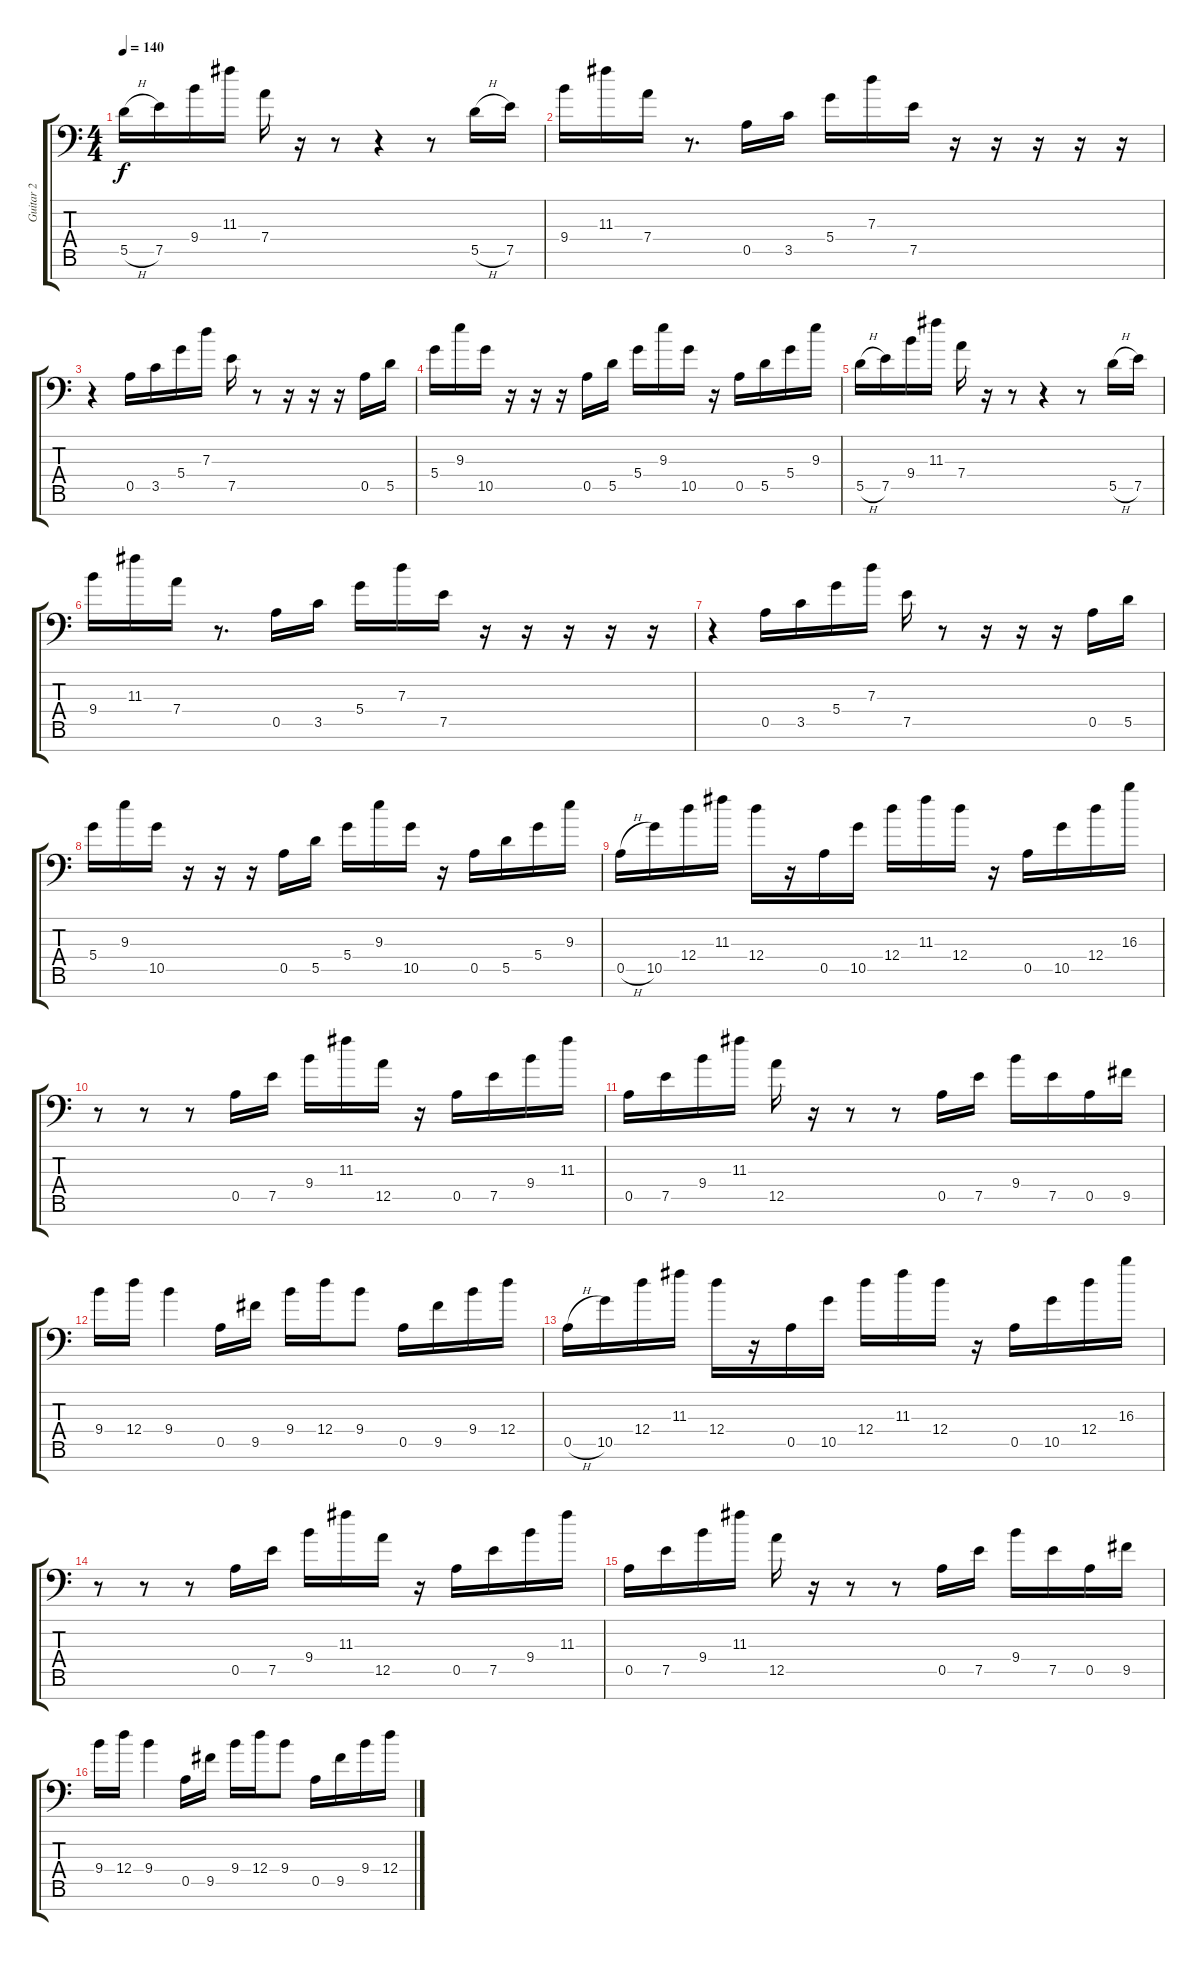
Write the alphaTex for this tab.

\track ("Guitar 2" "Guitar 2") {instrument distortionguitar}
\staff {score tabs}
\tuning (E4 B3 G3 D3 A2 E2 A1) {hide}
\ts (4 4)
\tempo 140
\clef f4
\ks c
5.5{h}.16{dy f instrument electricguitarjazz} 7.5.16 9.4.16 11.3.16 7.4.16 r.16 r.8 r.4 r.8 5.5{h}.16 7.5.16 |
9.4.16 11.3.16 7.4.16 r.8{d} 0.5.16 3.5.16 5.4.16 7.3.16 7.5.16 r.16 r.16 r.16 r.16 r.16 |
r.4 0.5.16 3.5.16 5.4.16 7.3.16 7.5.16 r.8 r.16 r.16 r.16 0.5.16 5.5.16 |
5.4.16 9.3.16 10.5.16 r.16 r.16 r.16 0.5.16 5.5.16 5.4.16 9.3.16 10.5.16 r.16 0.5.16 5.5.16 5.4.16 9.3.16 |
5.5{h}.16{instrument electricguitarjazz} 7.5.16 9.4.16 11.3.16 7.4.16 r.16 r.8 r.4 r.8 5.5{h}.16 7.5.16 |
9.4.16 11.3.16 7.4.16 r.8{d} 0.5.16 3.5.16 5.4.16 7.3.16 7.5.16 r.16 r.16 r.16 r.16 r.16 |
r.4 0.5.16 3.5.16 5.4.16 7.3.16 7.5.16 r.8 r.16 r.16 r.16 0.5.16 5.5.16 |
5.4.16 9.3.16 10.5.16 r.16 r.16 r.16 0.5.16 5.5.16 5.4.16 9.3.16 10.5.16 r.16 0.5.16 5.5.16 5.4.16 9.3.16 |
0.5{h}.16{instrument electricguitarjazz} 10.5.16 12.4.16 11.3.16 12.4.16 r.16 0.5.16 10.5.16 12.4.16 11.3.16 12.4.16 r.16 0.5.16 10.5.16 12.4.16 16.3.16 |
r.8 r.8 r.8 0.5.16 7.5.16 9.4.16 11.3.16 12.5.16 r.16 0.5.16 7.5.16 9.4.16 11.3.16 |
0.5.16 7.5.16 9.4.16 11.3.16 12.5.16 r.16 r.8 r.8 0.5.16 7.5.16 9.4.16 7.5.16 0.5.16 9.5.16 |
9.4.16 12.4.16 9.4.4 0.5.16 9.5.16 9.4.16 12.4.16 9.4.8 0.5.16 9.5.16 9.4.16 12.4.16 |
0.5{h}.16{instrument electricguitarjazz} 10.5.16 12.4.16 11.3.16 12.4.16 r.16 0.5.16 10.5.16 12.4.16 11.3.16 12.4.16 r.16 0.5.16 10.5.16 12.4.16 16.3.16 |
r.8 r.8 r.8 0.5.16 7.5.16 9.4.16 11.3.16 12.5.16 r.16 0.5.16 7.5.16 9.4.16 11.3.16 |
0.5.16 7.5.16 9.4.16 11.3.16 12.5.16 r.16 r.8 r.8 0.5.16 7.5.16 9.4.16 7.5.16 0.5.16 9.5.16 |
9.4.16 12.4.16 9.4.4 0.5.16 9.5.16 9.4.16 12.4.16 9.4.8 0.5.16 9.5.16 9.4.16 12.4.16
